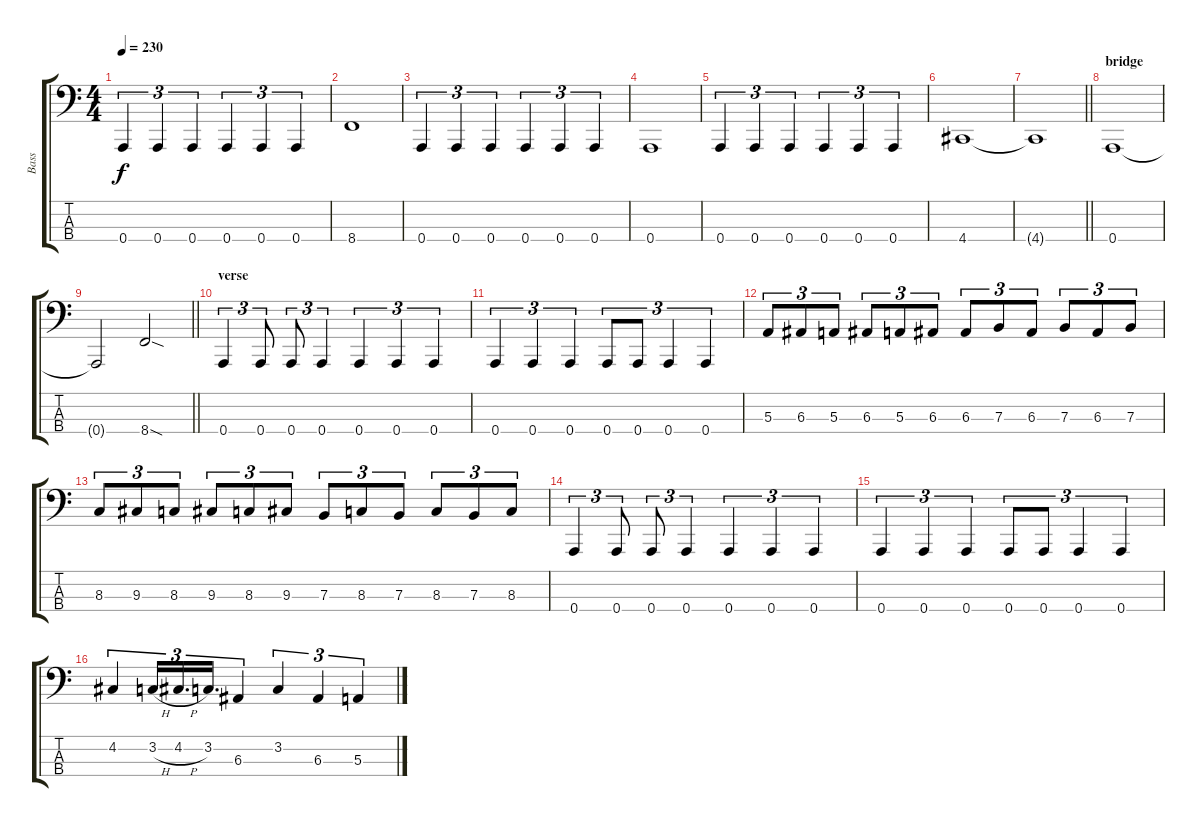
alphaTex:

\track ("Bass" "Bass") {instrument electricbasspick}
\staff {score tabs}
\tuning (D2 A1 E1 A0) {hide}
\ts (4 4)
\tempo 230
\clef f4
\ks c
0.4.4{tu (3 2) dy f} 0.4.4{tu (3 2)} 0.4.4{tu (3 2)} 0.4.4{tu (3 2)} 0.4.4{tu (3 2)} 0.4.4{tu (3 2)} |
8.4.1 |
0.4.4{tu (3 2)} 0.4.4{tu (3 2)} 0.4.4{tu (3 2)} 0.4.4{tu (3 2)} 0.4.4{tu (3 2)} 0.4.4{tu (3 2)} |
0.4.1 |
0.4.4{tu (3 2)} 0.4.4{tu (3 2)} 0.4.4{tu (3 2)} 0.4.4{tu (3 2)} 0.4.4{tu (3 2)} 0.4.4{tu (3 2)} |
4.4.1 |
\barLineRight lightlight
4.4{t}.1 |
\section ("" "bridge")
0.4.1 |
\barLineRight lightlight
0.4{t}.2 8.4{sod}.2 |
\section ("" "verse")
0.4.4{tu (3 2)} 0.4.8{tu (3 2)} 0.4.8{tu (3 2)} 0.4.4{tu (3 2)} 0.4.4{tu (3 2)} 0.4.4{tu (3 2)} 0.4.4{tu (3 2)} |
0.4.4{tu (3 2)} 0.4.4{tu (3 2)} 0.4.4{tu (3 2)} 0.4.8{tu (3 2)} 0.4.8{tu (3 2)} 0.4.4{tu (3 2)} 0.4.4{tu (3 2)} |
5.3.8{tu (3 2)} 6.3.8{tu (3 2)} 5.3.8{tu (3 2)} 6.3.8{tu (3 2)} 5.3.8{tu (3 2)} 6.3.8{tu (3 2)} 6.3.8{tu (3 2)} 7.3.8{tu (3 2)} 6.3.8{tu (3 2)} 7.3.8{tu (3 2)} 6.3.8{tu (3 2)} 7.3.8{tu (3 2)} |
8.3.8{tu (3 2)} 9.3.8{tu (3 2)} 8.3.8{tu (3 2)} 9.3.8{tu (3 2)} 8.3.8{tu (3 2)} 9.3.8{tu (3 2)} 7.3.8{tu (3 2)} 8.3.8{tu (3 2)} 7.3.8{tu (3 2)} 8.3.8{tu (3 2)} 7.3.8{tu (3 2)} 8.3.8{tu (3 2)} |
0.4.4{tu (3 2)} 0.4.8{tu (3 2)} 0.4.8{tu (3 2)} 0.4.4{tu (3 2)} 0.4.4{tu (3 2)} 0.4.4{tu (3 2)} 0.4.4{tu (3 2)} |
0.4.4{tu (3 2)} 0.4.4{tu (3 2)} 0.4.4{tu (3 2)} 0.4.8{tu (3 2)} 0.4.8{tu (3 2)} 0.4.4{tu (3 2)} 0.4.4{tu (3 2)} |
4.2.4{tu (3 2)} 3.2{h}.16{tu (3 2)} 4.2{h}.16{d tu (3 2)} 3.2.16{d tu (3 2)} 6.3.4{tu (3 2)} 3.2.4{tu (3 2)} 6.3.4{tu (3 2)} 5.3.4{tu (3 2)}
